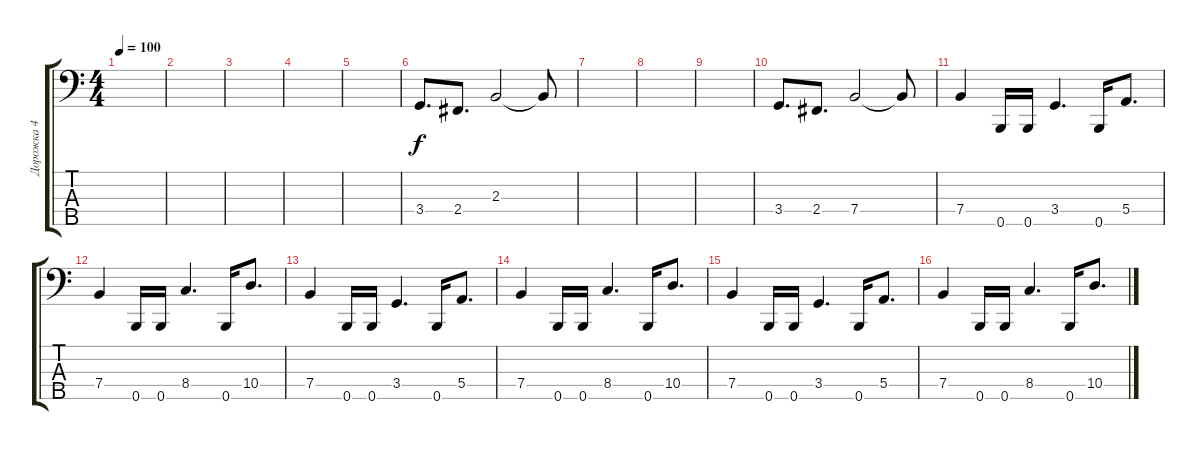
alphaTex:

\track ("Дорожка 4" "Дорожка 4") {instrument electricbassfinger}
\staff {score tabs}
\tuning (G2 D2 A1 E1 B0) {hide}
\ts (4 4)
\tempo 100
\clef f4
\ks c
|
|
|
|
|
3.4.8{d} 2.4.8{d} 2.3.2 2.3{t}.8 |
|
|
|
3.4.8{d} 2.4.8{d} 7.4.2 7.4{t}.8 |
7.4.4 0.5.16 0.5.16 3.4.4{d} 0.5.16 5.4.8{d} |
7.4.4 0.5.16 0.5.16 8.4.4{d} 0.5.16 10.4.8{d} |
7.4.4 0.5.16 0.5.16 3.4.4{d} 0.5.16 5.4.8{d} |
7.4.4 0.5.16 0.5.16 8.4.4{d} 0.5.16 10.4.8{d} |
7.4.4 0.5.16 0.5.16 3.4.4{d} 0.5.16 5.4.8{d} |
7.4.4 0.5.16 0.5.16 8.4.4{d} 0.5.16 10.4.8{d}
